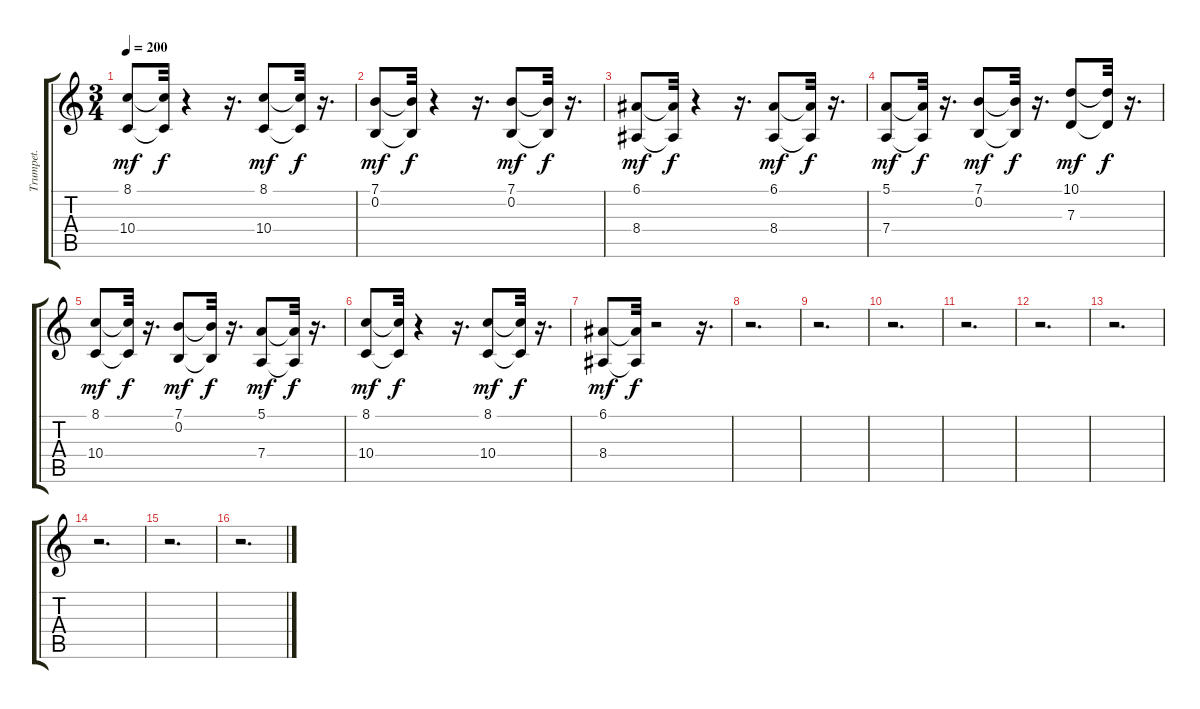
\track ("Trumpet." "Trumpet.") {instrument trumpet}
\staff {score tabs}
\tuning (E4 B3 G3 D3 A2 E2) {hide}
\ts (3 4)
\tempo 200
\clef g2
\ks c
(8.1 10.4).8{dy mf} (8.1{t} 10.4{t}).32{dy f} r.4 r.16{d} (8.1 10.4).8{dy mf} (8.1{t} 10.4{t}).32{dy f} r.16{d} |
(7.1 0.2).8{dy mf} (7.1{t} 0.2{t}).32{dy f} r.4 r.16{d} (7.1 0.2).8{dy mf} (7.1{t} 0.2{t}).32{dy f} r.16{d} |
(6.1 8.4).8{dy mf} (6.1{t} 8.4{t}).32{dy f} r.4 r.16{d} (6.1 8.4).8{dy mf} (6.1{t} 8.4{t}).32{dy f} r.16{d} |
(5.1 7.4).8{dy mf} (5.1{t} 7.4{t}).32{dy f} r.16{d} (7.1 0.2).8{dy mf} (7.1{t} 0.2{t}).32{dy f} r.16{d} (10.1 7.3).8{dy mf} (10.1{t} 7.3{t}).32{dy f} r.16{d} |
(8.1 10.4).8{dy mf} (8.1{t} 10.4{t}).32{dy f} r.16{d} (7.1 0.2).8{dy mf} (7.1{t} 0.2{t}).32{dy f} r.16{d} (5.1 7.4).8{dy mf} (5.1{t} 7.4{t}).32{dy f} r.16{d} |
(8.1 10.4).8{dy mf} (8.1{t} 10.4{t}).32{dy f} r.4 r.16{d} (8.1 10.4).8{dy mf} (8.1{t} 10.4{t}).32{dy f} r.16{d} |
(6.1 8.4).8{dy mf} (6.1{t} 8.4{t}).32{dy f} r.2 r.16{d} |
r.2{d} |
r.2{d} |
r.2{d} |
r.2{d} |
r.2{d} |
r.2{d} |
r.2{d} |
r.2{d} |
r.2{d}
